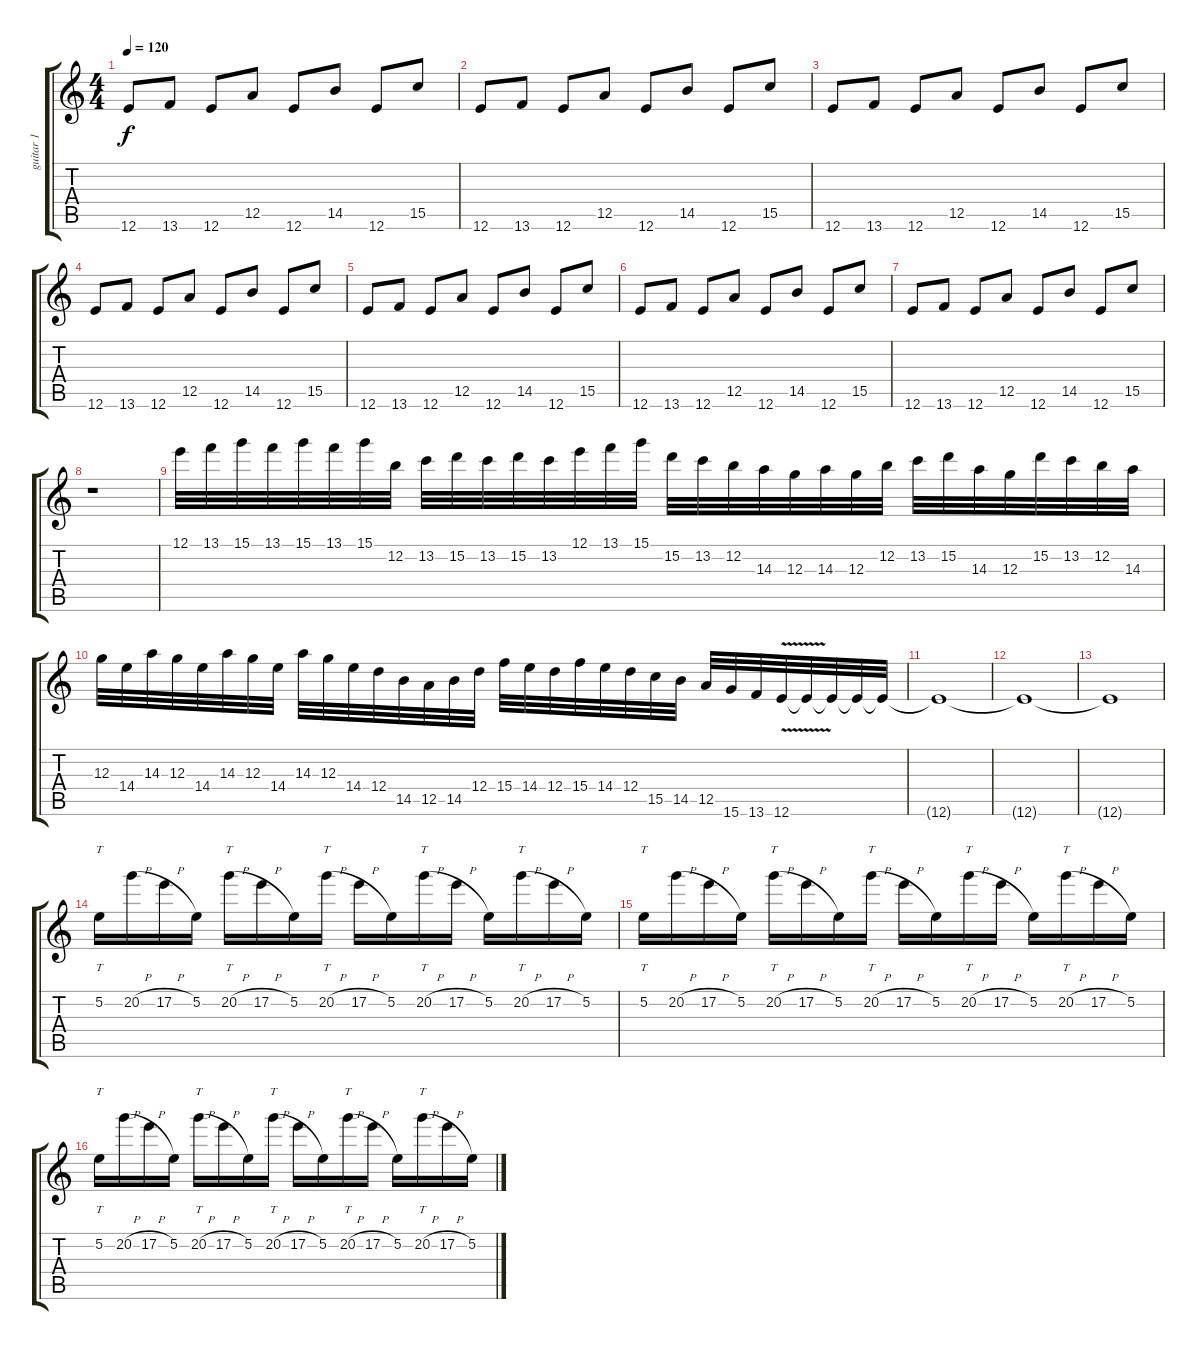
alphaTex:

\track ("guitar 1" "guitar 1") {instrument distortionguitar}
\staff {score tabs}
\tuning (E4 B3 G3 D3 A2 E2) {hide}
\ts (4 4)
\tempo 120
\clef g2
\ks c
12.6.8{dy f} 13.6.8 12.6.8 12.5.8 12.6.8 14.5.8 12.6.8 15.5.8 |
12.6.8 13.6.8 12.6.8 12.5.8 12.6.8 14.5.8 12.6.8 15.5.8 |
12.6.8 13.6.8 12.6.8 12.5.8 12.6.8 14.5.8 12.6.8 15.5.8 |
12.6.8 13.6.8 12.6.8 12.5.8 12.6.8 14.5.8 12.6.8 15.5.8 |
12.6.8 13.6.8 12.6.8 12.5.8 12.6.8 14.5.8 12.6.8 15.5.8 |
12.6.8 13.6.8 12.6.8 12.5.8 12.6.8 14.5.8 12.6.8 15.5.8 |
12.6.8 13.6.8 12.6.8 12.5.8 12.6.8 14.5.8 12.6.8 15.5.8 |
r.1 |
12.1.32 13.1.32 15.1.32 13.1.32 15.1.32 13.1.32 15.1.32 12.2.32 13.2.32 15.2.32 13.2.32 15.2.32 13.2.32 12.1.32 13.1.32 15.1.32 15.2.32 13.2.32 12.2.32 14.3.32 12.3.32 14.3.32 12.3.32 12.2.32 13.2.32 15.2.32 14.3.32 12.3.32 15.2.32 13.2.32 12.2.32 14.3.32 |
12.3.32 14.4.32 14.3.32 12.3.32 14.4.32 14.3.32 12.3.32 14.4.32 14.3.32 12.3.32 14.4.32 12.4.32 14.5.32 12.5.32 14.5.32 12.4.32 15.4.32 14.4.32 12.4.32 15.4.32 14.4.32 12.4.32 15.5.32 14.5.32 12.5.32 15.6.32 13.6.32 12.6{v}.32 12.6{t}.32 12.6{t}.32 12.6{t}.32 12.6{t}.32 |
12.6{t}.1 |
12.6{t}.1 |
12.6{t}.1 |
5.2.16{tt} 20.2{h}.16 17.2{h}.16 5.2.16 20.2{h}.16{tt} 17.2{h}.16 5.2.16 20.2{h}.16{tt} 17.2{h}.16 5.2.16 20.2{h}.16{tt} 17.2{h}.16 5.2.16 20.2{h}.16{tt} 17.2{h}.16 5.2.16 |
5.2.16{tt} 20.2{h}.16 17.2{h}.16 5.2.16 20.2{h}.16{tt} 17.2{h}.16 5.2.16 20.2{h}.16{tt} 17.2{h}.16 5.2.16 20.2{h}.16{tt} 17.2{h}.16 5.2.16 20.2{h}.16{tt} 17.2{h}.16 5.2.16 |
5.2.16{tt} 20.2{h}.16 17.2{h}.16 5.2.16 20.2{h}.16{tt} 17.2{h}.16 5.2.16 20.2{h}.16{tt} 17.2{h}.16 5.2.16 20.2{h}.16{tt} 17.2{h}.16 5.2.16 20.2{h}.16{tt} 17.2{h}.16 5.2.16
